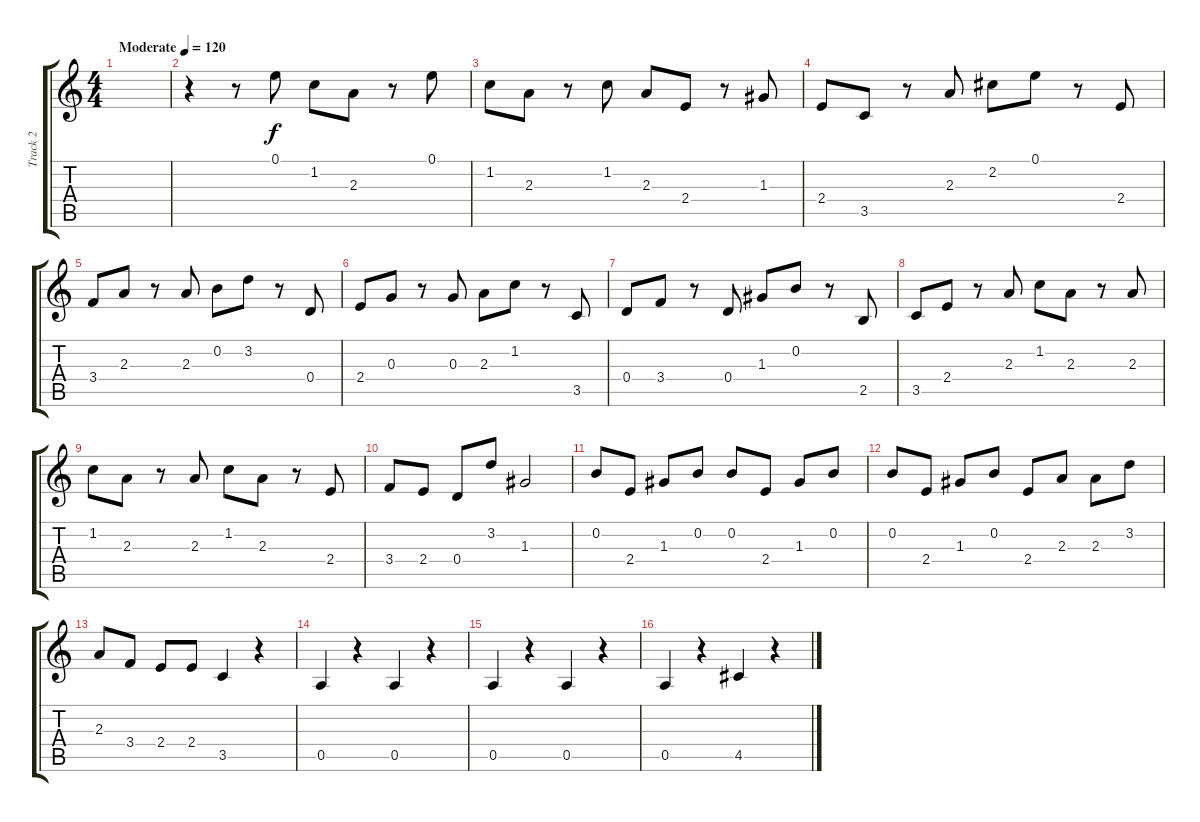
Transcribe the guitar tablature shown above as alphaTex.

\track ("Track 2" "Track 2") {instrument acousticguitarsteel}
\staff {score tabs}
\tuning (E4 B3 G3 D3 A2 E2) {hide}
\ts (4 4)
\tempo (120 "Moderate")
\clef g2
\ks c
|
r.4 r.8 0.1.8 1.2.8 2.3.8 r.8 0.1.8 |
1.2.8 2.3.8 r.8 1.2.8 2.3.8 2.4.8 r.8 1.3.8 |
2.4.8 3.5.8 r.8 2.3.8 2.2.8 0.1.8 r.8 2.4.8 |
3.4.8 2.3.8 r.8 2.3.8 0.2.8 3.2.8 r.8 0.4.8 |
2.4.8 0.3.8 r.8 0.3.8 2.3.8 1.2.8 r.8 3.5.8 |
0.4.8 3.4.8 r.8 0.4.8 1.3.8 0.2.8 r.8 2.5.8 |
3.5.8 2.4.8 r.8 2.3.8 1.2.8 2.3.8 r.8 2.3.8 |
1.2.8 2.3.8 r.8 2.3.8 1.2.8 2.3.8 r.8 2.4.8 |
3.4.8 2.4.8 0.4.8 3.2.8 1.3.2 |
0.2.8 2.4.8 1.3.8 0.2.8 0.2.8 2.4.8 1.3.8 0.2.8 |
0.2.8 2.4.8 1.3.8 0.2.8 2.4.8 2.3.8 2.3.8 3.2.8 |
2.3.8 3.4.8 2.4.8 2.4.8 3.5.4 r.4 |
0.5.4 r.4 0.5.4 r.4 |
0.5.4 r.4 0.5.4 r.4 |
0.5.4 r.4 4.5.4 r.4
